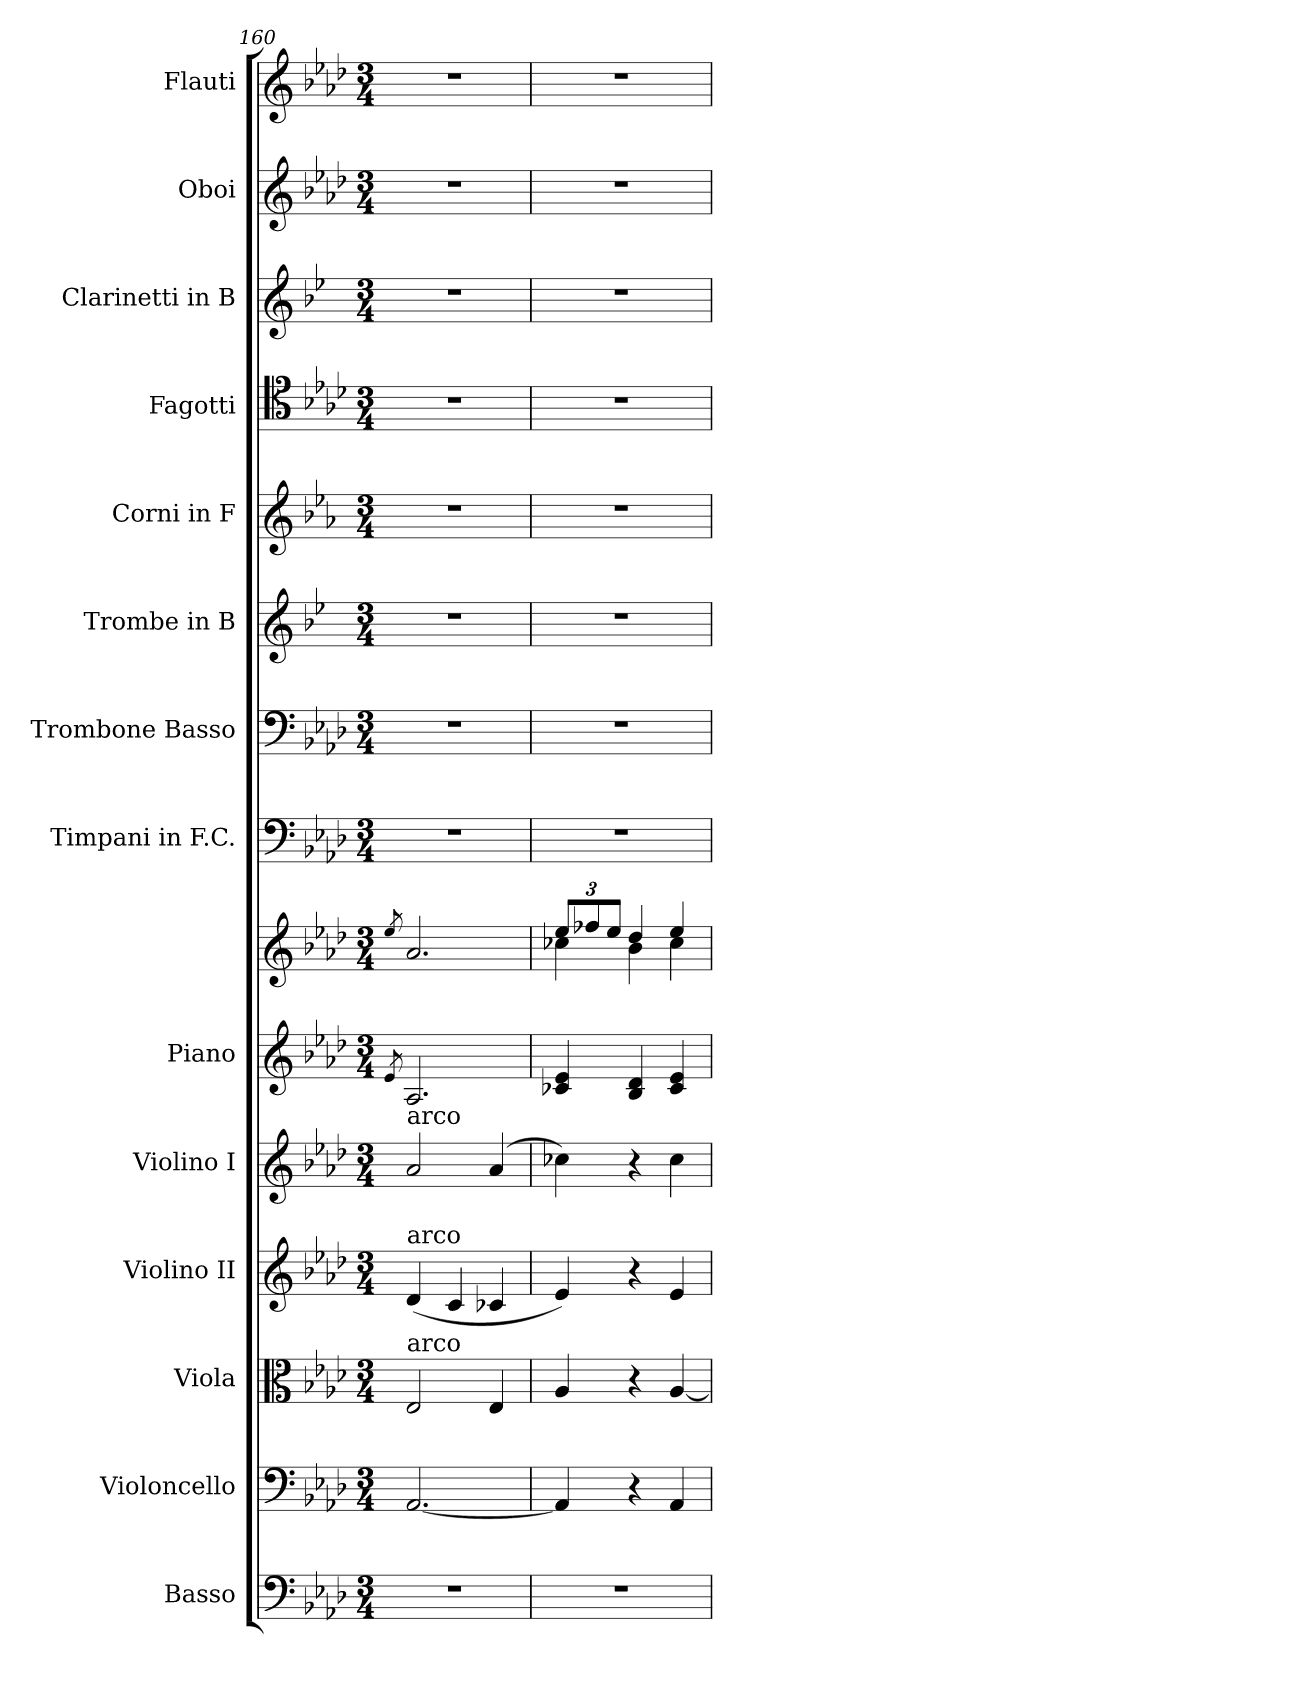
**kern	**kern	**kern	**kern	**kern	**kern	**kern	**kern	**kern	**kern	**kern	**kern	**kern	**kern	**kern
*part14	*part13	*part12	*part11	*part10	*part9	*part9	*part8	*part7	*part6	*part5	*part4	*part3	*part2	*part1
*staff15	*staff14	*staff13	*staff12	*staff11	*staff10	*staff9	*staff8	*staff7	*staff6	*staff5	*staff4	*staff3	*staff2	*staff1
*I"Basso	*I"Violoncello	*I"Viola	*I"Violino II	*I"Violino I	*I"Piano	*	*I"Timpani in F.C.	*I"Trombone Basso	*I"Trombe in B	*I"Corni in F	*I"Fagotti	*I"Clarinetti in B	*I"Oboi	*I"Flauti
*	*	*	*	*	*I'Pno.	*	*I'Timp.	*	*	*	*	*	*I'Ob.	*I'Fl.
*clefF4	*clefF4	*clefC3	*clefG2	*clefG2	*clefG2	*clefG2	*clefF4	*clefF4	*clefG2	*clefG2	*clefC4	*clefG2	*clefG2	*clefG2
*ITrd7c12	*	*	*	*	*	*	*	*	*ITrd1c2	*ITrd4c7	*	*ITrd1c2	*	*
*k[b-e-a-d-]	*k[b-e-a-d-]	*k[b-e-a-d-]	*k[b-e-a-d-]	*k[b-e-a-d-]	*k[b-e-a-d-]	*k[b-e-a-d-]	*k[b-e-a-d-]	*k[b-e-a-d-]	*k[b-e-a-d-]	*k[b-e-a-d-]	*k[b-e-a-d-]	*k[b-e-a-d-]	*k[b-e-a-d-]	*k[b-e-a-d-]
*M3/4	*M3/4	*M3/4	*M3/4	*M3/4	*M3/4	*M3/4	*M3/4	*M3/4	*M3/4	*M3/4	*M3/4	*M3/4	*M3/4	*M3/4
=160	=160	=160	=160	=160	=160	=160	=160	=160	=160	=160	=160	=160	=160	=160
.	.	.	.	.	8qe-/	8qee-/	.	.	.	.	.	.	.	.
!	!	!	!	!LO:TX:a:t=arco	!	!	!	!	!	!	!	!	!	!
!	!	!	!LO:TX:a:t=arco	!	!	!	!	!	!	!	!	!	!	!
!	!	!LO:TX:a:t=arco	!	!	!	!	!	!	!	!	!	!	!	!
2.r	[2.AA-/	2E-/	(<4d-/	2a-/	2.A-/	2.a-/	2.r	2.r	2.r	2.r	2.r	2.r	2.r	2.r
.	.	.	4c/	.	.	.	.	.	.	.	.	.	.	.
.	.	4E-/	4c-X/	(<4a-/	.	.	.	.	.	.	.	.	.	.
=161	=161	=161	=161	=161	=161	=161	=161	=161	=161	=161	=161	=161	=161	=161
*	*	*	*	*	*	*Xbrackettup	*	*	*	*	*	*	*	*
*	*	*	*	*	*	*^	*	*	*	*	*	*	*	*
2.r	4AA-/]	4A-/	4e-/)	4cc-X\)	4c-X/ 4e-/	12ee-/L	4cc-X\	2.r	2.r	2.r	2.r	2.r	2.r	2.r	2.r
.	.	.	.	.	.	12ff-X/	.	.	.	.	.	.	.	.	.
.	.	.	.	.	.	12ee-/J	.	.	.	.	.	.	.	.	.
.	4r	4r	4r	4r	4B-/ 4d-/	4dd-/	4b-\	.	.	.	.	.	.	.	.
.	4AA-/	[4A-/	4e-/	4cc-\	4c-/ 4e-/	4ee-/	4cc-\	.	.	.	.	.	.	.	.
*	*	*	*	*	*	*v	*v	*	*	*	*	*	*	*	*
=	=	=	=	=	=	=	=	=	=	=	=	=	=	=
*-	*-	*-	*-	*-	*-	*-	*-	*-	*-	*-	*-	*-	*-	*-
